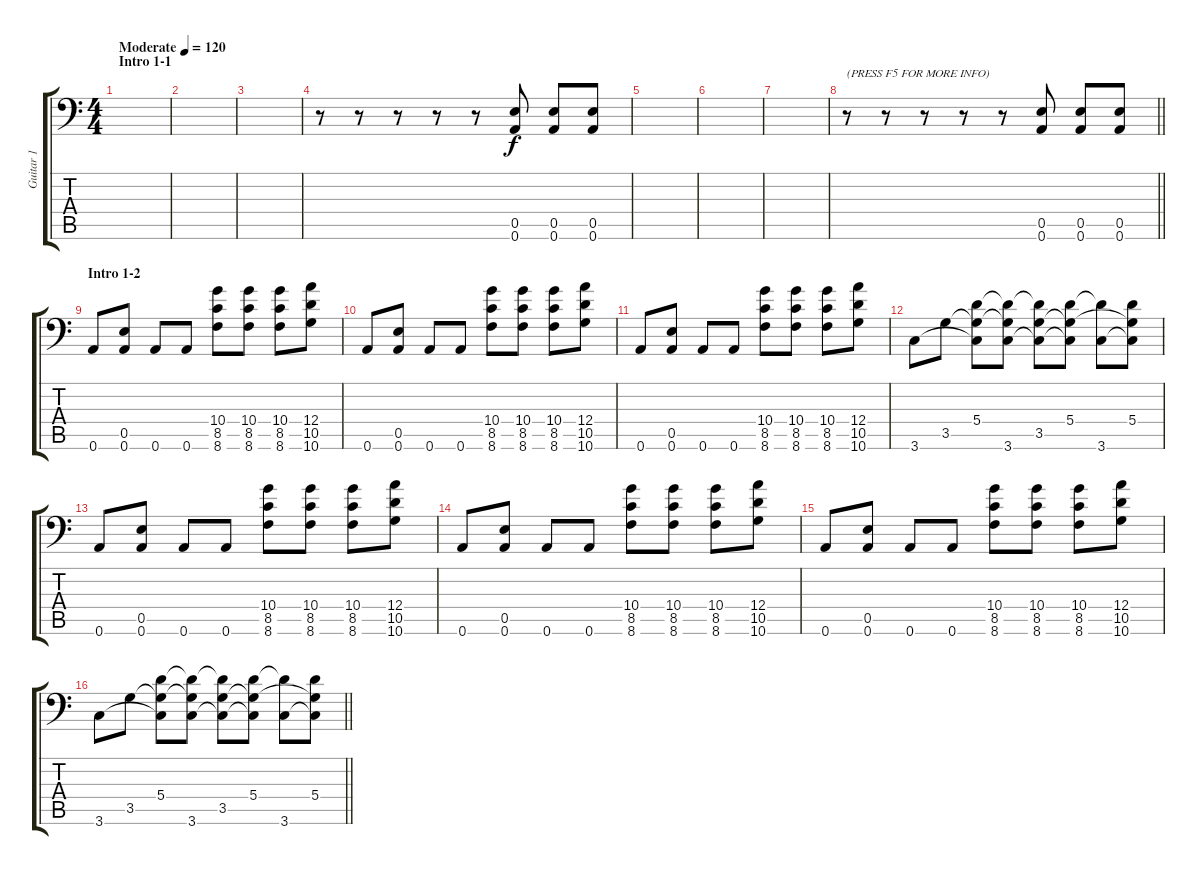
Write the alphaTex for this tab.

\track ("Guitar 1" "Guitar 1") {instrument distortionguitar}
\staff {score tabs}
\tuning (B3 G3 D3 A2 E2 A1) {hide}
\ts (4 4)
\section ("" "Intro 1-1")
\tempo (120 "Moderate")
\clef f4
\ks c
|
|
|
r.8{txt ""} r.8 r.8 r.8 r.8 (0.5 0.6).8 (0.5 0.6).8 (0.5 0.6).8 |
|
|
|
\barLineRight lightlight
r.8{txt "(PRESS F5 FOR MORE INFO)"} r.8 r.8 r.8 r.8 (0.5 0.6).8 (0.5 0.6).8 (0.5 0.6).8 |
\section ("" "Intro 1-2")
0.6.8 (0.5 0.6).8 0.6.8 0.6.8 (10.4 8.5 8.6).8 (10.4 8.5 8.6).8 (10.4 8.5 8.6).8 (12.4 10.5 10.6).8 |
0.6.8 (0.5 0.6).8 0.6.8 0.6.8 (10.4 8.5 8.6).8 (10.4 8.5 8.6).8 (10.4 8.5 8.6).8 (12.4 10.5 10.6).8 |
0.6.8 (0.5 0.6).8 0.6.8 0.6.8 (10.4 8.5 8.6).8 (10.4 8.5 8.6).8 (10.4 8.5 8.6).8 (12.4 10.5 10.6).8 |
3.6.8 3.5.8 (5.4 3.5{t} 3.6{t}).8 (5.4{t} 3.5{t} 3.6).8 (5.4{t} 3.5 3.6{t}).8 (5.4 3.5{t} 3.6{t}).8 (5.4{t} 3.6).8 (5.4 3.5{t} 3.6{t}).8 |
0.6.8 (0.5 0.6).8 0.6.8 0.6.8 (10.4 8.5 8.6).8 (10.4 8.5 8.6).8 (10.4 8.5 8.6).8 (12.4 10.5 10.6).8 |
0.6.8 (0.5 0.6).8 0.6.8 0.6.8 (10.4 8.5 8.6).8 (10.4 8.5 8.6).8 (10.4 8.5 8.6).8 (12.4 10.5 10.6).8 |
0.6.8 (0.5 0.6).8 0.6.8 0.6.8 (10.4 8.5 8.6).8 (10.4 8.5 8.6).8 (10.4 8.5 8.6).8 (12.4 10.5 10.6).8 |
\barLineRight lightlight
3.6.8 3.5.8 (5.4 3.5{t} 3.6{t}).8 (5.4{t} 3.5{t} 3.6).8 (5.4{t} 3.5 3.6{t}).8 (5.4 3.5{t} 3.6{t}).8 (5.4{t} 3.6).8 (5.4 3.5{t} 3.6{t}).8
